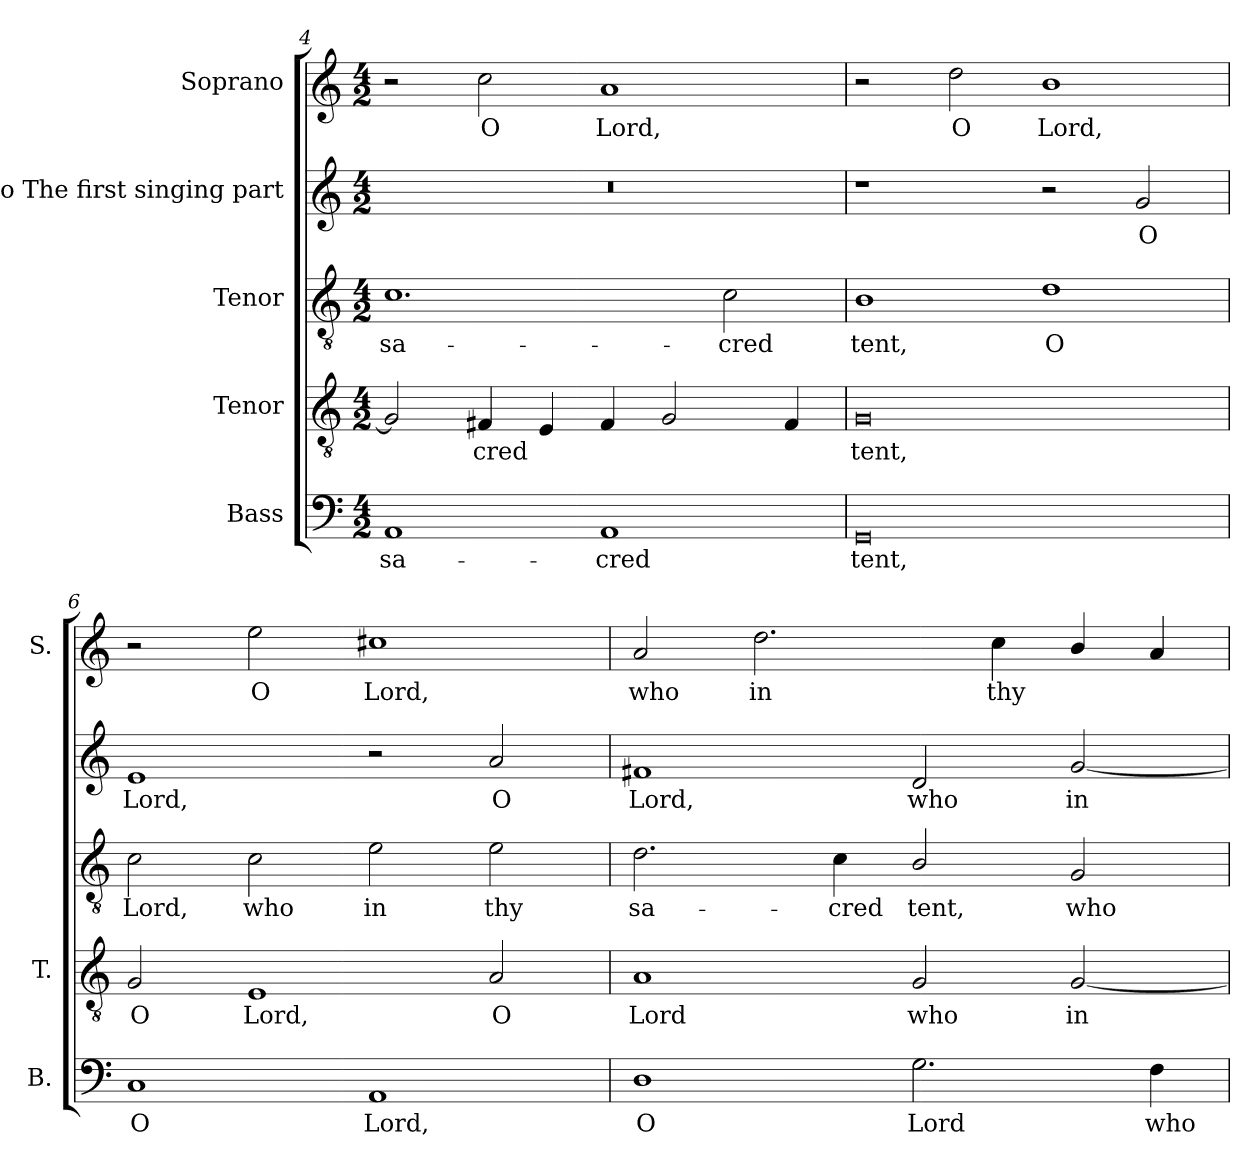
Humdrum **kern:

**kern	**text	**kern	**text	**kern	**text	**kern	**text	**kern	**text
*part5	*part5	*part4	*part4	*part3	*part3	*part2	*part2	*part1	*part1
*staff5	*staff5	*staff4	*staff4	*staff3	*staff3	*staff2	*staff2	*staff1	*staff1
*I"Bass	*	*I"Tenor	*	*I"Tenor	*	*I"Alto The first singing part	*	*I"Soprano	*
*I'B.	*	*I'T.	*	*	*	*	*	*I'S.	*
!!LO:LB:g=z
*clefF4	*	*clefGv2	*	*clefGv2	*	*clefG2	*	*clefG2	*
*	*	*ITrd7c12	*	*ITrd7c12	*	*ITrd7c12	*	*	*
*k[]	*	*k[]	*	*k[]	*	*k[]	*	*k[]	*
*C:	*	*C:	*	*C:	*	*C:	*	*C:	*
*M4/2	*	*M4/2	*	*M4/2	*	*M4/2	*	*M4/2	*
=4	=4	=4	=4	=4	=4	=4	=4	=4	=4
!	!LO:LY:b:color=#000000	!	!	!	!	!	!	!	!
!	!	!	!	!	!LO:LY:b:color=#000000	!LO:N:vis=1	!	!	!
1AAi	sa-	2GGi/]	.	1.Ci	sa-	0r	.	2r	.
!	!	!	!LO:LY:b:color=#000000	!	!	!	!	!	!
!	!	!	!	!	!	!	!	!	!LO:LY:b:color=#000000
.	.	4FF#Xi/	-cred	.	.	.	.	2cci\	O
.	.	4EEi/	.	.	.	.	.	.	.
!	!LO:LY:b:color=#000000	!	!	!	!	!	!	!	!
!	!	!	!	!	!	!	!	!	!LO:LY:b:color=#000000
1AAi	-cred	4FF#i/	.	.	.	.	.	1ai	Lord,
.	.	2GGi/	.	.	.	.	.	.	.
!	!	!	!	!	!LO:LY:b:color=#000000	!	!	!	!
.	.	.	.	2Ci\	-cred	.	.	.	.
.	.	4FF#i/	.	.	.	.	.	.	.
=5	=5	=5	=5	=5	=5	=5	=5	=5	=5
!	!LO:LY:b:color=#000000	!	!	!	!	!	!	!	!
!	!	!	!LO:LY:b:color=#000000	!	!	!	!	!	!
!	!	!	!	!	!LO:LY:b:color=#000000	!	!	!	!
0GGi	tent,	0GGi	tent,	1BBi	tent,	1r	.	2r	.
!	!	!	!	!	!	!	!	!	!LO:LY:b:color=#000000
.	.	.	.	.	.	.	.	2ddi\	O
!	!	!	!	!	!LO:LY:b:color=#000000	!	!	!	!
!	!	!	!	!	!	!	!	!	!LO:LY:b:color=#000000
.	.	.	.	1Di	O	2r	.	1bi	Lord,
!	!	!	!	!	!	!	!LO:LY:b:color=#000000	!	!
.	.	.	.	.	.	2Gi/	O	.	.
=6	=6	=6	=6	=6	=6	=6	=6	=6	=6
!	!LO:LY:b:color=#000000	!	!	!	!	!	!	!	!
!	!	!	!LO:LY:b:color=#000000	!	!	!	!	!	!
!	!	!	!	!	!LO:LY:b:color=#000000	!	!	!	!
!	!	!	!	!	!	!	!LO:LY:b:color=#000000	!	!
1Ci	O	2GGi/	O	2Ci\	Lord,	1Ei	Lord,	2r	.
!	!	!	!LO:LY:b:color=#000000	!	!	!	!	!	!
!	!	!	!	!	!LO:LY:b:color=#000000	!	!	!	!
!	!	!	!	!	!	!	!	!	!LO:LY:b:color=#000000
.	.	1EEi	Lord,	2Ci\	who	.	.	2eei\	O
!	!LO:LY:b:color=#000000	!	!	!	!	!	!	!	!
!	!	!	!	!	!LO:LY:b:color=#000000	!	!	!	!
!	!	!	!	!	!	!	!	!	!LO:LY:b:color=#000000
1AAi	Lord,	.	.	2Ei\	in	2r	.	1cc#Xi	Lord,
!	!	!	!LO:LY:b:color=#000000	!	!	!	!	!	!
!	!	!	!	!	!LO:LY:b:color=#000000	!	!	!	!
!	!	!	!	!	!	!	!LO:LY:b:color=#000000	!	!
.	.	2AAi/	O	2Ei\	thy	2Ai/	O	.	.
=7	=7	=7	=7	=7	=7	=7	=7	=7	=7
!	!LO:LY:b:color=#000000	!	!	!	!	!	!	!	!
!	!	!	!LO:LY:b:color=#000000	!	!	!	!	!	!
!	!	!	!	!	!LO:LY:b:color=#000000	!	!	!	!
!	!	!	!	!	!	!	!LO:LY:b:color=#000000	!	!
!	!	!	!	!	!	!	!	!	!LO:LY:b:color=#000000
1Di	O	1AAi	Lord	2.Di\	sa-	1F#Xi	Lord,	2ai/	who
!	!	!	!	!	!	!	!	!	!LO:LY:b:color=#000000
.	.	.	.	.	.	.	.	2.ddi\	in
!	!	!	!	!	!LO:LY:b:color=#000000	!	!	!	!
.	.	.	.	4Ci\	-cred	.	.	.	.
!	!LO:LY:b:color=#000000	!	!	!	!	!	!	!	!
!	!	!	!LO:LY:b:color=#000000	!	!	!	!	!	!
!	!	!	!	!	!LO:LY:b:color=#000000	!	!	!	!
!	!	!	!	!	!	!	!LO:LY:b:color=#000000	!	!
2.Gi\	Lord	2GGi/	who	2BBi/	tent,	2Di/	who	.	.
!	!	!	!	!	!	!	!	!	!LO:LY:b:color=#000000
.	.	.	.	.	.	.	.	4cci\	thy
!	!	!	!LO:LY:b:color=#000000	!	!	!	!	!	!
!	!	!	!	!	!LO:LY:b:color=#000000	!	!	!	!
!	!	!	!	!	!	!	!LO:LY:b:color=#000000	!	!
.	.	[2GGi/	in	2GGi/	who	[2Gi/	in	4bi/	.
!	!LO:LY:b:color=#000000	!	!	!	!	!	!	!	!
4Fi\	who	.	.	.	.	.	.	4ai/	.
=	=	=	=	=	=	=	=	=	=
*-	*-	*-	*-	*-	*-	*-	*-	*-	*-
